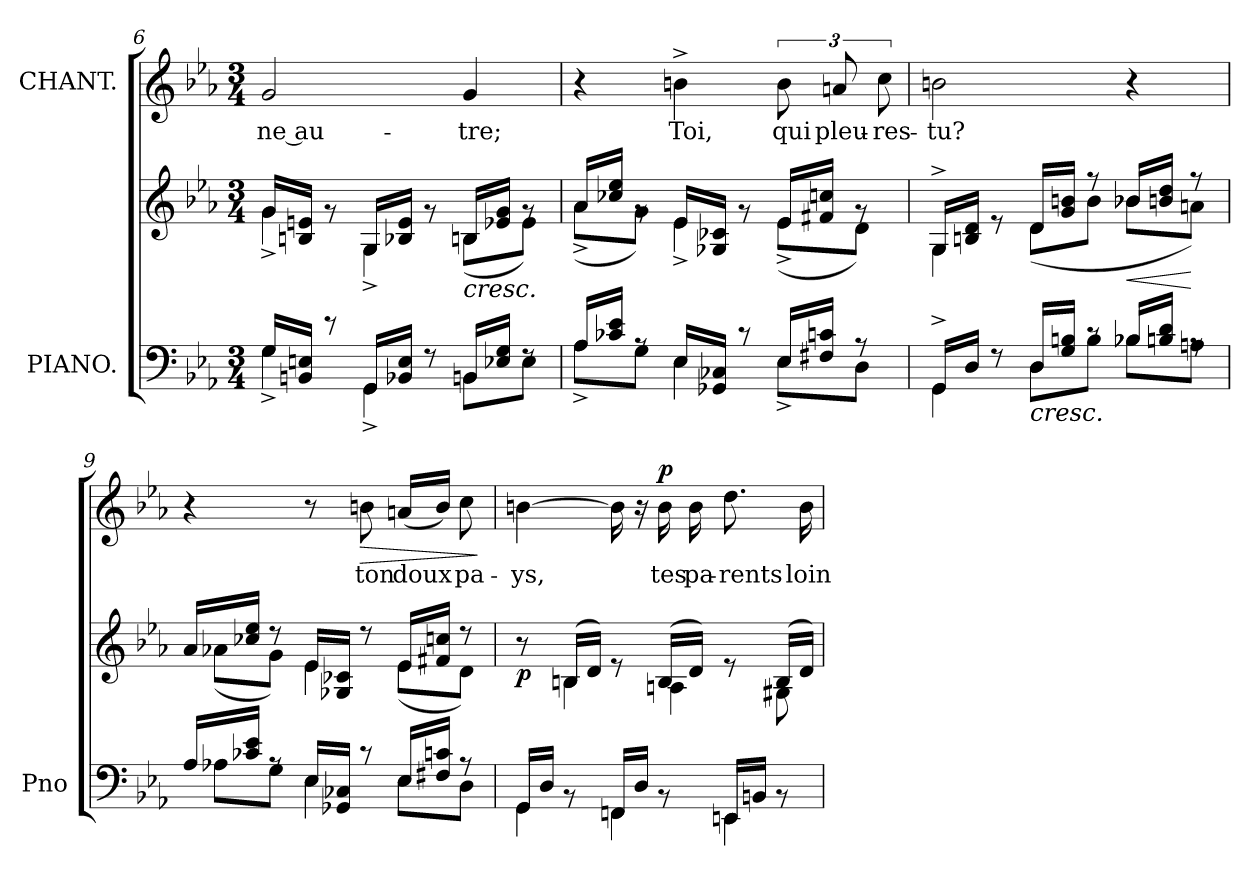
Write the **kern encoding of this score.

**kern	**kern	**dynam	**kern	**text	**dynam
*part2	*part2	*part2	*part1	*part1	*part1
*staff3	*staff2	*staff2/3	*staff1	*staff1	*staff1
*I"PIANO.	*	*	*I"CHANT.	*	*
*I'Pno	*	*	*	*	*
!!LO:LB:g=z
*clefF4	*clefG2	*	*clefG2	*	*
*k[b-e-a-]	*k[b-e-a-]	*	*k[b-e-a-]	*	*
*M3/4	*M3/4	*	*M3/4	*	*
=6	=6	=6	=6	=6	=6
*^	*^	*	*	*	*
!	!	!	!	!	!	!LO:LY:b	!
16G/LL	4G^\	16g/LL	4g^\	.	2g/	-ne au-	.
16BBn/ 16En/JJ	.	16Bn/ 16en/JJ	.	.	.	.	.
8r	.	8rg	.	.	.	.	.
16GG/LL	4GG^\	16G/LL	4G^\	.	.	.	.
16BB-X/ 16E/JJ	.	16B-X/ 16e/JJ	.	.	.	.	.
8r	.	8rg	.	.	.	.	.
!	!	!	!	!LO:HP:b	!	!LO:LY:b	!
16BBn/LL	8BB\L	16Bn/LL	(<8B\L	<	4g/	-tre;	.
16E-X/ 16G/JJ	.	16e-X/ 16g/JJ	.	.	.	.	.
8rF	8E-\J	8rg	8e-\J)	.	.	.	.
=7	=7	=7	=7	=7	=7	=7	=7
16A-/LL	8A-^\L	16a-/LL	(<8a-^\L	.	4r	.	.
16c-X/ 16e-/JJ	.	16cc-X/ 16ee-/JJ	.	.	.	.	.
8rA	8G\J	8rg	8g\J)	.	.	.	.
!	!	!	!	!	!	!LO:LY:b	!
16E-/LL	4E-\	16e-/LL	4e-^\	.	4bn^\	Toi,	.
16GG-X/ 16C-X/JJ	.	16G-X/ 16c-X/JJ	.	.	.	.	.
8r	.	8rg	.	.	.	.	.
!	!	!	!	!	!	!LO:LY:b	!
16E-/LL	8E-^\L	16e-/LL	(<8e-^\L	.	12b\	qui	.
16F#X/ 16cn/JJ	.	16f#X/ 16ccn/JJ	.	.	.	.	.
!	!	!	!	!	!	!LO:LY:b	!
.	.	.	.	.	12an/	pleu-	.
8r	8D\J	8rg	8d\J)	.	.	.	.
!	!	!	!	!	!	!LO:LY:b	!
.	.	.	.	.	12cc\	-res-	.
=8	=8	=8	=8	=8	=8	=8	=8
!	!	!	!	!	!	!LO:LY:b	!
16GG^/LL	4GG\	16G^/LL	4G\	.	2bn\	-tu?	.
16D/JJ	.	16Bn/ 16d/JJ	.	.	.	.	.
8r	.	8re	.	.	.	.	.
!	!	!	!	!LO:HP:b=2	!	!	!
16D/LL	8D\L	16d/LL	(<8d\L	<	.	.	.
16G/ 16Bn/JJ	.	16g/ 16bn/JJ	.	.	.	.	.
8rc	8B\J	8r	8b\J	.	.	.	.
!	!	!	!	!LO:HP:b	!	!	!
16B-X/LL	8B-\L	16b-X/LL	8b-\L	<	4r	.	.
16Bn/ 16d/JJ	.	16bn/ 16dd/JJ	.	.	.	.	.
8rA	8An\J	8r	8an\J)	[ [	.	.	.
!!LO:PB:g=z
=9	=9	=9	=9	=9	=9	=9	=9
*	*	*	*	*	*MM64	*	*
16A-/LL	8A-X\L	16a-/LL	(<8a-X\L	.	4r	.	.
16c-X/ 16e-/JJ	.	16cc-X/ 16ee-/JJ	.	.	.	.	.
8rA	8G\J	8r	8g\J)	.	.	.	.
16E-/LL	4E-\	16e-/LL	4e-\	.	8r	.	.
16GG-X/ 16C-X/JJ	.	16G-X/ 16c-X/JJ	.	.	.	.	.
!	!	!	!	!	!	!LO:LY:b	!LO:HP:b
8r	.	8r	.	.	8bn\	ton	>
!	!	!	!	!	!	!LO:LY:b	!
16E-/LL	8E-\L	16e-/LL	(<8e-\L	[	(<16an/LL	doux	.
16F#X/ 16cn/JJ	.	16f#X/ 16ccn/JJ	.	.	16b/JJ)	.	.
!	!	!	!	!	!	!LO:LY:b	!
8r	8D\J	8r	8d\J)	.	8cc\	pa-	.
*v	*v	*	*	*	*	*	*
*	*v	*v	*	*	*	*
.	.	.	.	.	]
=10	=10	=10	=10	=10	=10
*^	*^	*	*	*	*
!	!	!	!	!LO:DY:b	!	!LO:LY:b	!
16GG/LL	4GG\	8r	8ryy	p	[4bn\	-ys,	.
16D/JJ	.	.	.	.	.	.	.
8rBB	.	(<16Bn/LL	4B\	.	.	.	.
.	.	16d/JJ)	.	.	.	.	.
16FFni/LL	4FF\	8re	.	.	16b\]	.	.
16D/JJ	.	.	.	.	16r	.	.
!	!	!	!	!	!	!LO:LY:b	!LO:DY:a
8rBB	.	(<16B/LL	4An\	.	16b\	tes	p
!	!	!	!	!	!	!LO:LY:b	!
.	.	16d/JJ)	.	.	16b\	pa-	.
!	!	!	!	!	!	!LO:LY:b	!
16EEn/LL	4EE\	8re	.	.	8.dd\	-rents	.
16BBn/JJ	.	.	.	.	.	.	.
8rBB	.	(<16B/LL	8G#X\	.	.	.	.
!	!	!	!	!	!	!LO:LY:b	!
.	.	16d/JJ)	.	.	16b\	loin-	.
*v	*v	*	*	*	*	*	*
*	*v	*v	*	*	*	*
=	=	=	=	=	=
*-	*-	*-	*-	*-	*-
